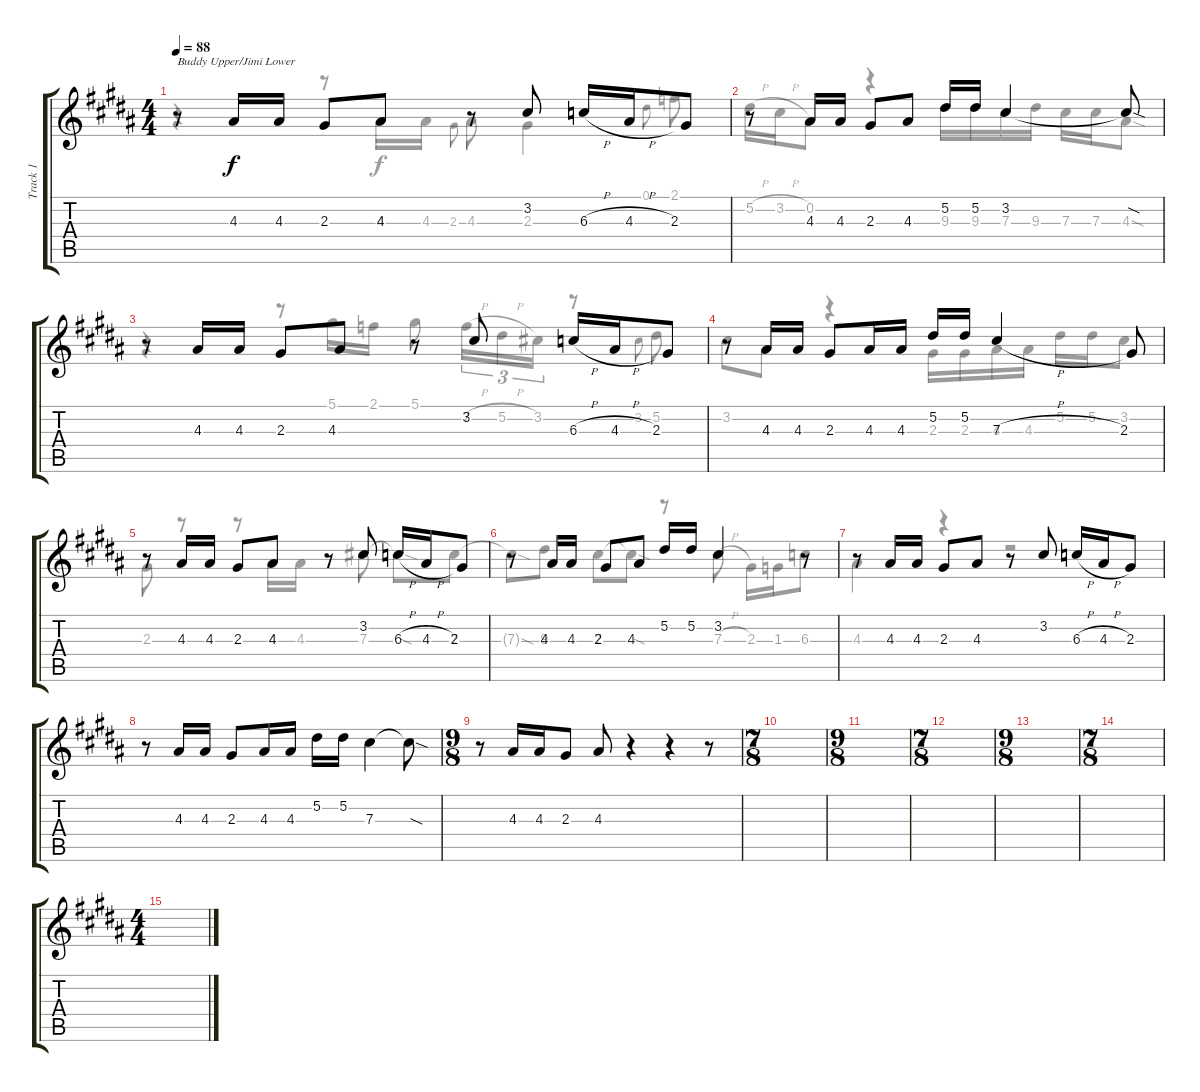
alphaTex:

\track ("Track 1" "Track 1") {instrument electricguitarjazz}
\staff {score tabs}
\tuning (Eb4 Bb3 Gb3 Db3 Ab2 Eb2) {hide}
\voice
\ts (4 4)
\tempo 88
\clef g2
\ks b
r.8{txt "Buddy Upper/Jimi Lower" dy f} 4.3.16 4.3.16 2.3.8 4.3.8 r.8 3.2.8 6.3{h}.16 4.3{h}.16 2.3.8 |
r.8 4.3.16 4.3.16 2.3.8 4.3.8 5.2.16 5.2.16 3.2.4 3.2{sod t}.8 |
r.8 4.3.16 4.3.16 2.3.8 4.3.8 r.8 3.2.8 6.3{h}.16 4.3{h}.16 2.3.8 |
r.8 4.3.16 4.3.16 2.3.8 4.3.16 4.3.16 5.2.16 5.2.16 7.3{h}.4 2.3.8 |
r.8 4.3.16 4.3.16 2.3.8 4.3.8 r.8 3.2.8 6.3{h}.16 4.3{h}.16 2.3.8 |
r.8 4.3.16 4.3.16 2.3.8 4.3.8 5.2.16 5.2.16 3.2.4 r.8 |
r.8 4.3.16 4.3.16 2.3.8 4.3.8 r.8 3.2.8 6.3{h}.16 4.3{h}.16 2.3.8 |
r.8 4.3.16 4.3.16 2.3.8 4.3.16 4.3.16 5.2.16 5.2.16 7.3.4 7.3{sod t}.8 |
\ts (9 8)
r.8 4.3.16 4.3.16 2.3.8 4.3.8 r.4 r.4 r.8 |
\ts (7 8)
|
\ts (9 8)
|
\ts (7 8)
|
\ts (9 8)
|
\ts (7 8)
|
\ts (4 4)
|
\voice
\clef g2
\ottava regular
\simile none
\ks b
r.4{dy f} r.8 4.3.16 4.3.16 2.3.8{gr onbeat} 4.3.8 2.3.4 0.1.8{gr onbeat} 2.1.8 |
5.2{h}.16 3.2{h}.16 0.2.8 r.4 9.3.16 9.3.16 7.3.16 9.3.16 7.3.16 7.3.16 4.3{sod}.8 |
r.4 r.8 5.1.16 2.1.16 5.1.8 7.2{h}.16{tu (3 2)} 5.2{h}.16{tu (3 2)} 3.2.16{tu (3 2)} r.8 3.2.8{gr onbeat} 5.2.8 |
3.2.8 4.3.8 r.4 2.3.16 2.3.16 4.3.16 4.3.16 5.2.16 5.2.16 3.2.8 |
2.3.8 r.8 r.8 4.3.16 4.3.16 r.8 7.3.8 7.3{sod t}.8 7.3.8 |
7.3{sod t}.8 9.3.8 7.3.8 7.3{sod t}.8 r.8 7.3{h}.8 2.3.16 1.3.16 6.3.8 |
4.3.4 r.4 r.2 |
|
|
|
|
|
|
|
|
